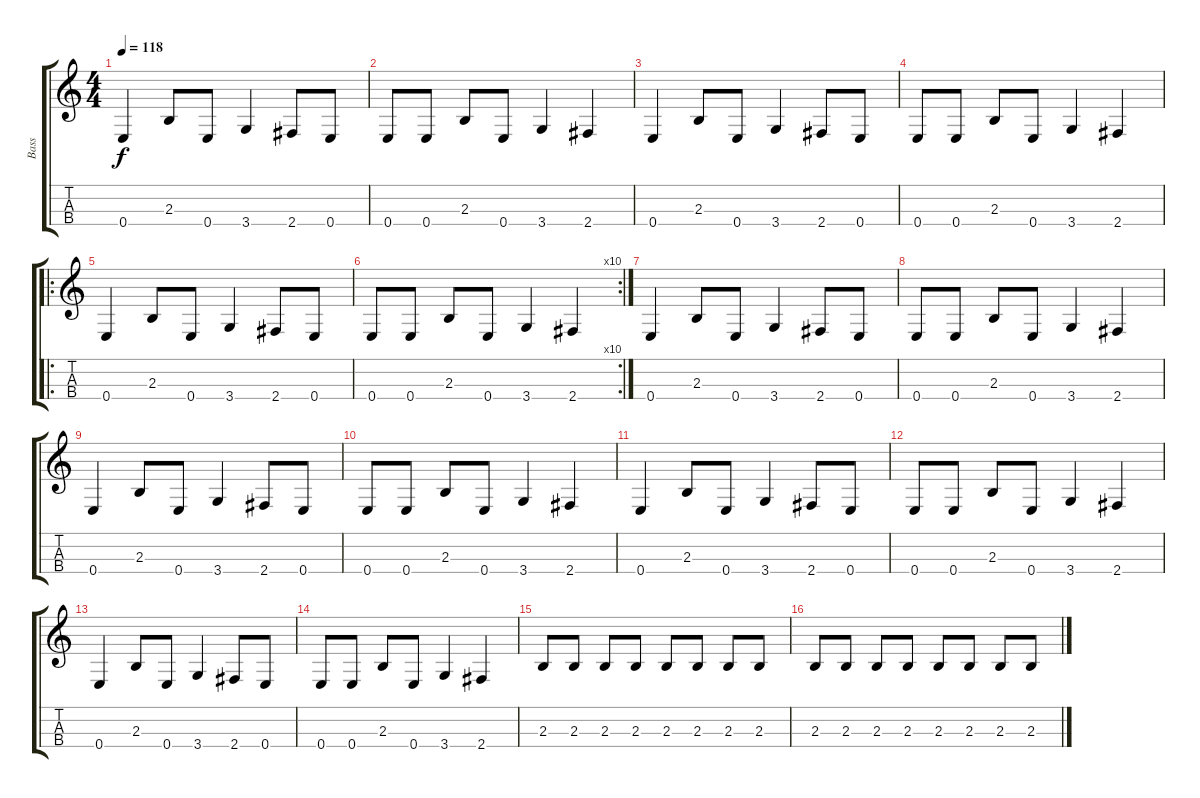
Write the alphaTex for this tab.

\track ("Bass" "Bass") {instrument fretlessbass}
\staff {score tabs}
\tuning (D3 D3 A2 E2) {hide}
\ts (4 4)
\tempo 118
\clef g2
\ks c
0.4.4{dy f} 2.3.8 0.4.8 3.4.4 2.4.8 0.4.8 |
0.4.8 0.4.8 2.3.8 0.4.8 3.4.4 2.4.4 |
0.4.4 2.3.8 0.4.8 3.4.4 2.4.8 0.4.8 |
0.4.8 0.4.8 2.3.8 0.4.8 3.4.4 2.4.4 |
\ro
0.4.4 2.3.8 0.4.8 3.4.4 2.4.8 0.4.8 |
\rc 10
0.4.8 0.4.8 2.3.8 0.4.8 3.4.4 2.4.4 |
0.4.4 2.3.8 0.4.8 3.4.4 2.4.8 0.4.8 |
0.4.8 0.4.8 2.3.8 0.4.8 3.4.4 2.4.4 |
0.4.4 2.3.8 0.4.8 3.4.4 2.4.8 0.4.8 |
0.4.8 0.4.8 2.3.8 0.4.8 3.4.4 2.4.4 |
0.4.4 2.3.8 0.4.8 3.4.4 2.4.8 0.4.8 |
0.4.8 0.4.8 2.3.8 0.4.8 3.4.4 2.4.4 |
0.4.4 2.3.8 0.4.8 3.4.4 2.4.8 0.4.8 |
0.4.8 0.4.8 2.3.8 0.4.8 3.4.4 2.4.4 |
2.3.8 2.3.8 2.3.8 2.3.8 2.3.8 2.3.8 2.3.8 2.3.8 |
2.3.8 2.3.8 2.3.8 2.3.8 2.3.8 2.3.8 2.3.8 2.3.8
